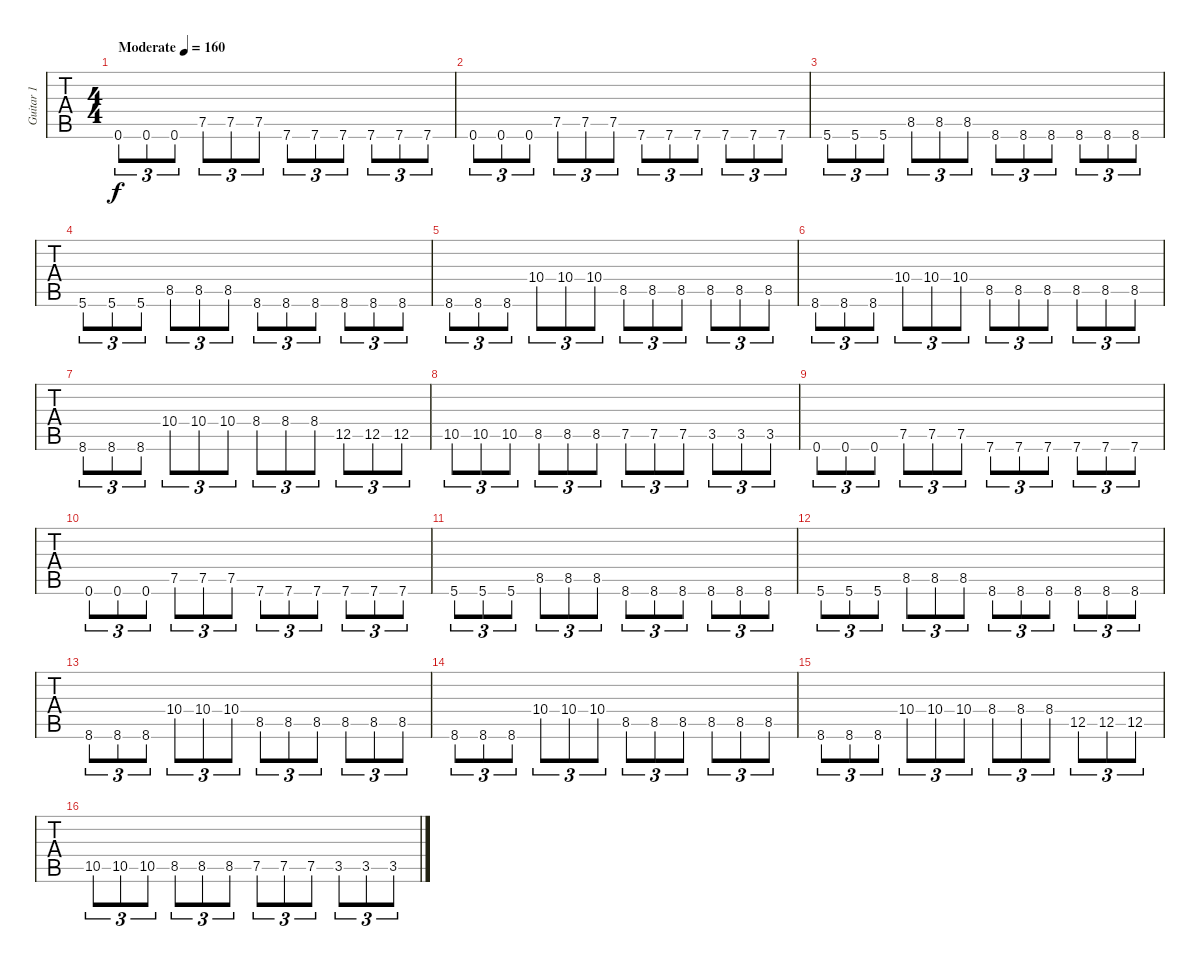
\track ("Guitar 1" "Guitar 1") {instrument distortionguitar}
\staff {tabs}
\tuning (D4 A3 F3 C3 G2 C2) {hide}
\ts (4 4)
\tempo (160 "Moderate")
\clef g2
\ks c
0.6.8{tu (3 2) dy f instrument distortionguitar} 0.6.8{tu (3 2)} 0.6.8{tu (3 2)} 7.5.8{tu (3 2)} 7.5.8{tu (3 2)} 7.5.8{tu (3 2)} 7.6.8{tu (3 2)} 7.6.8{tu (3 2)} 7.6.8{tu (3 2)} 7.6.8{tu (3 2)} 7.6.8{tu (3 2)} 7.6.8{tu (3 2)} |
0.6.8{tu (3 2)} 0.6.8{tu (3 2)} 0.6.8{tu (3 2)} 7.5.8{tu (3 2)} 7.5.8{tu (3 2)} 7.5.8{tu (3 2)} 7.6.8{tu (3 2)} 7.6.8{tu (3 2)} 7.6.8{tu (3 2)} 7.6.8{tu (3 2)} 7.6.8{tu (3 2)} 7.6.8{tu (3 2)} |
5.6.8{tu (3 2)} 5.6.8{tu (3 2)} 5.6.8{tu (3 2)} 8.5.8{tu (3 2)} 8.5.8{tu (3 2)} 8.5.8{tu (3 2)} 8.6.8{tu (3 2)} 8.6.8{tu (3 2)} 8.6.8{tu (3 2)} 8.6.8{tu (3 2)} 8.6.8{tu (3 2)} 8.6.8{tu (3 2)} |
5.6.8{tu (3 2)} 5.6.8{tu (3 2)} 5.6.8{tu (3 2)} 8.5.8{tu (3 2)} 8.5.8{tu (3 2)} 8.5.8{tu (3 2)} 8.6.8{tu (3 2)} 8.6.8{tu (3 2)} 8.6.8{tu (3 2)} 8.6.8{tu (3 2)} 8.6.8{tu (3 2)} 8.6.8{tu (3 2)} |
8.6.8{tu (3 2)} 8.6.8{tu (3 2)} 8.6.8{tu (3 2)} 10.4.8{tu (3 2)} 10.4.8{tu (3 2)} 10.4.8{tu (3 2)} 8.5.8{tu (3 2)} 8.5.8{tu (3 2)} 8.5.8{tu (3 2)} 8.5.8{tu (3 2)} 8.5.8{tu (3 2)} 8.5.8{tu (3 2)} |
8.6.8{tu (3 2)} 8.6.8{tu (3 2)} 8.6.8{tu (3 2)} 10.4.8{tu (3 2)} 10.4.8{tu (3 2)} 10.4.8{tu (3 2)} 8.5.8{tu (3 2)} 8.5.8{tu (3 2)} 8.5.8{tu (3 2)} 8.5.8{tu (3 2)} 8.5.8{tu (3 2)} 8.5.8{tu (3 2)} |
8.6.8{tu (3 2)} 8.6.8{tu (3 2)} 8.6.8{tu (3 2)} 10.4.8{tu (3 2)} 10.4.8{tu (3 2)} 10.4.8{tu (3 2)} 8.4.8{tu (3 2)} 8.4.8{tu (3 2)} 8.4.8{tu (3 2)} 12.5.8{tu (3 2)} 12.5.8{tu (3 2)} 12.5.8{tu (3 2)} |
10.5.8{tu (3 2)} 10.5.8{tu (3 2)} 10.5.8{tu (3 2)} 8.5.8{tu (3 2)} 8.5.8{tu (3 2)} 8.5.8{tu (3 2)} 7.5.8{tu (3 2)} 7.5.8{tu (3 2)} 7.5.8{tu (3 2)} 3.5.8{tu (3 2)} 3.5.8{tu (3 2)} 3.5.8{tu (3 2)} |
0.6.8{tu (3 2)} 0.6.8{tu (3 2)} 0.6.8{tu (3 2)} 7.5.8{tu (3 2)} 7.5.8{tu (3 2)} 7.5.8{tu (3 2)} 7.6.8{tu (3 2)} 7.6.8{tu (3 2)} 7.6.8{tu (3 2)} 7.6.8{tu (3 2)} 7.6.8{tu (3 2)} 7.6.8{tu (3 2)} |
0.6.8{tu (3 2)} 0.6.8{tu (3 2)} 0.6.8{tu (3 2)} 7.5.8{tu (3 2)} 7.5.8{tu (3 2)} 7.5.8{tu (3 2)} 7.6.8{tu (3 2)} 7.6.8{tu (3 2)} 7.6.8{tu (3 2)} 7.6.8{tu (3 2)} 7.6.8{tu (3 2)} 7.6.8{tu (3 2)} |
5.6.8{tu (3 2)} 5.6.8{tu (3 2)} 5.6.8{tu (3 2)} 8.5.8{tu (3 2)} 8.5.8{tu (3 2)} 8.5.8{tu (3 2)} 8.6.8{tu (3 2)} 8.6.8{tu (3 2)} 8.6.8{tu (3 2)} 8.6.8{tu (3 2)} 8.6.8{tu (3 2)} 8.6.8{tu (3 2)} |
5.6.8{tu (3 2)} 5.6.8{tu (3 2)} 5.6.8{tu (3 2)} 8.5.8{tu (3 2)} 8.5.8{tu (3 2)} 8.5.8{tu (3 2)} 8.6.8{tu (3 2)} 8.6.8{tu (3 2)} 8.6.8{tu (3 2)} 8.6.8{tu (3 2)} 8.6.8{tu (3 2)} 8.6.8{tu (3 2)} |
8.6.8{tu (3 2)} 8.6.8{tu (3 2)} 8.6.8{tu (3 2)} 10.4.8{tu (3 2)} 10.4.8{tu (3 2)} 10.4.8{tu (3 2)} 8.5.8{tu (3 2)} 8.5.8{tu (3 2)} 8.5.8{tu (3 2)} 8.5.8{tu (3 2)} 8.5.8{tu (3 2)} 8.5.8{tu (3 2)} |
8.6.8{tu (3 2)} 8.6.8{tu (3 2)} 8.6.8{tu (3 2)} 10.4.8{tu (3 2)} 10.4.8{tu (3 2)} 10.4.8{tu (3 2)} 8.5.8{tu (3 2)} 8.5.8{tu (3 2)} 8.5.8{tu (3 2)} 8.5.8{tu (3 2)} 8.5.8{tu (3 2)} 8.5.8{tu (3 2)} |
8.6.8{tu (3 2)} 8.6.8{tu (3 2)} 8.6.8{tu (3 2)} 10.4.8{tu (3 2)} 10.4.8{tu (3 2)} 10.4.8{tu (3 2)} 8.4.8{tu (3 2)} 8.4.8{tu (3 2)} 8.4.8{tu (3 2)} 12.5.8{tu (3 2)} 12.5.8{tu (3 2)} 12.5.8{tu (3 2)} |
10.5.8{tu (3 2)} 10.5.8{tu (3 2)} 10.5.8{tu (3 2)} 8.5.8{tu (3 2)} 8.5.8{tu (3 2)} 8.5.8{tu (3 2)} 7.5.8{tu (3 2)} 7.5.8{tu (3 2)} 7.5.8{tu (3 2)} 3.5.8{tu (3 2)} 3.5.8{tu (3 2)} 3.5.8{tu (3 2)}
